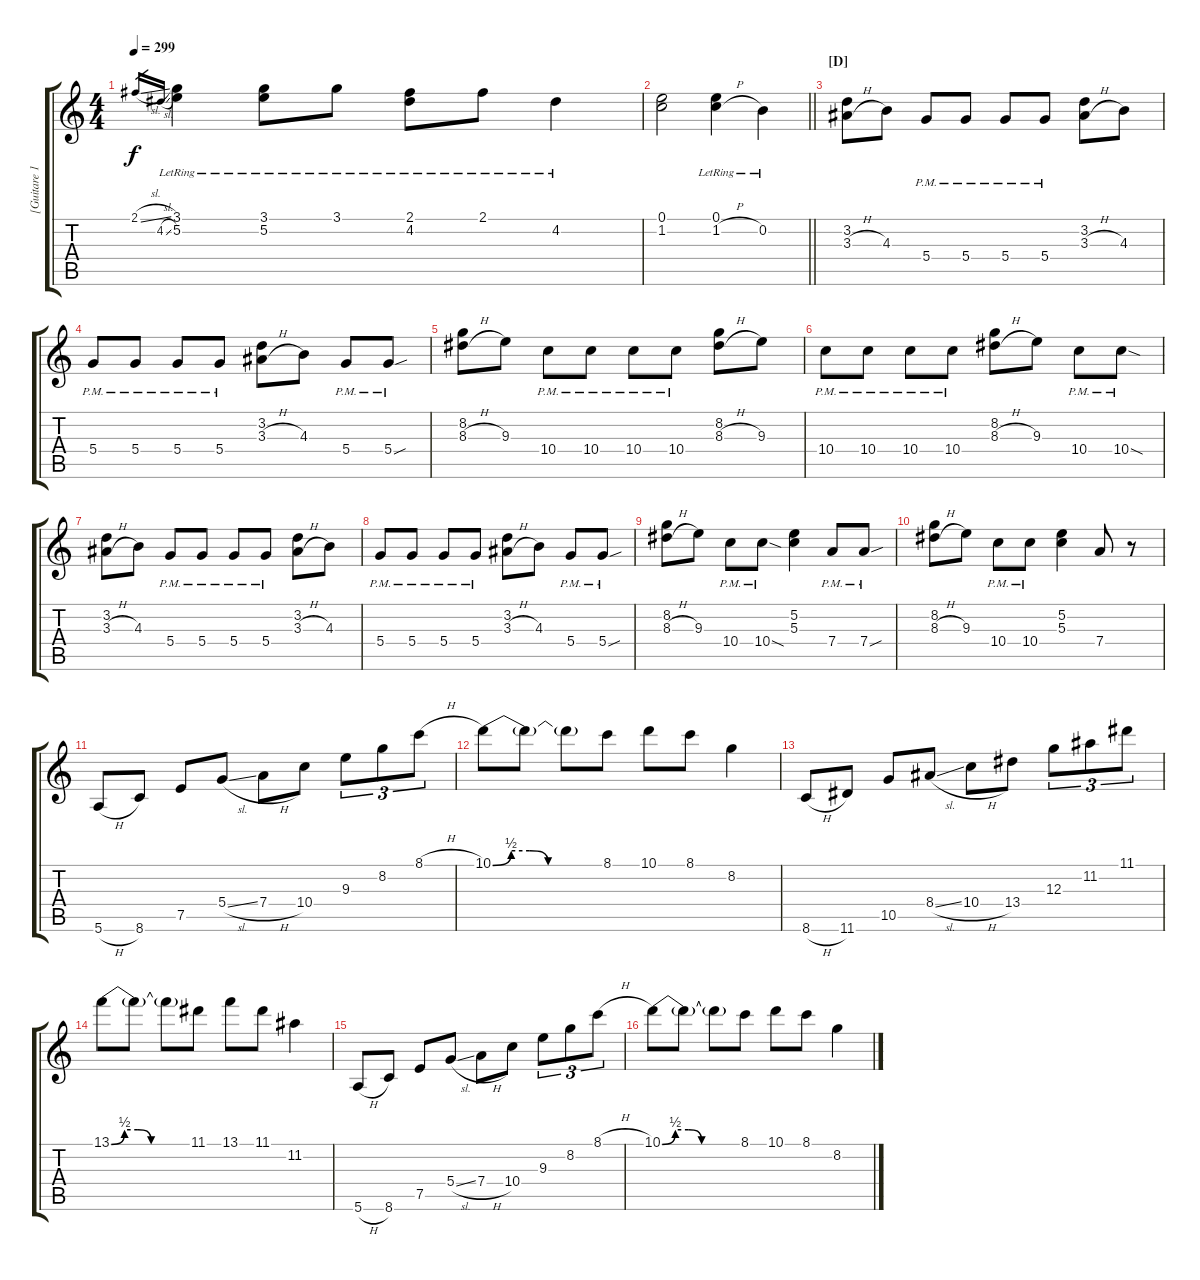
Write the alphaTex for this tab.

\track ("[Guitare 1]" "[Guitare 1") {instrument acousticguitarsteel}
\staff {score tabs}
\tuning (E4 B3 G3 D3 A2 E2) {hide}
\ts (4 4)
\tempo 299
\clef g2
\ks c
2.1{sl}.16{gr dy f} 4.2{sl}.16{gr} (3.1{lr} 5.2{lr}).4 (3.1{lr} 5.2{lr}).8 3.1{lr}.8 (2.1{lr} 4.2{lr}).8 2.1{lr}.8 4.2{lr}.4 |
\barLineRight lightlight
(0.1 1.2).2 (0.1{lr} 1.2{h lr}).4 0.2{lr}.4 |
\section ("" "[D]")
(3.2 3.3{h}).8 4.3.8 5.4{pm}.8 5.4{pm}.8 5.4{pm}.8 5.4{pm}.8 (3.2 3.3{h}).8 4.3.8 |
5.4{pm}.8 5.4{pm}.8 5.4{pm}.8 5.4{pm}.8 (3.2 3.3{h}).8 4.3.8 5.4{pm}.8 5.4{sou pm}.8 |
(8.2 8.3{h}).8 9.3.8 10.4{pm}.8 10.4{pm}.8 10.4{pm}.8 10.4{pm}.8 (8.2 8.3{h}).8 9.3.8 |
10.4{pm}.8 10.4{pm}.8 10.4{pm}.8 10.4{pm}.8 (8.2 8.3{h}).8 9.3.8 10.4{pm}.8 10.4{sod pm}.8 |
(3.2 3.3{h}).8 4.3.8 5.4{pm}.8 5.4{pm}.8 5.4{pm}.8 5.4{pm}.8 (3.2 3.3{h}).8 4.3.8 |
5.4{pm}.8 5.4{pm}.8 5.4{pm}.8 5.4{pm}.8 (3.2 3.3{h}).8 4.3.8 5.4{pm}.8 5.4{sou pm}.8 |
(8.2 8.3{h}).8 9.3.8 10.4{pm}.8 10.4{sod pm}.8 (5.2 5.3).4 7.4{pm}.8 7.4{sou pm}.8 |
(8.2 8.3{h}).8 9.3.8 10.4{pm}.8 10.4{pm}.8 (5.2 5.3).4 7.4.8 r.8 |
5.6{h}.8 8.6.8 7.5.8 5.4{sl}.8 7.4{h}.8 10.4.8 9.3.8{tu (3 2)} 8.2.8{tu (3 2)} 8.1{h}.8{tu (3 2)} |
10.1{be (custom 0 0 10 2 20 2 30 0 60 0)}.8 10.1{t}.8 10.1{t}.8 8.1.8 10.1.8 8.1.8 8.2.4 |
8.6{h}.8 11.6.8 10.5.8 8.4{sl}.8 10.4{h}.8 13.4.8 12.3.8{tu (3 2)} 11.2.8{tu (3 2)} 11.1.8{tu (3 2)} |
13.1{be (custom 0 0 10 2 20 2 30 0 60 0)}.8 13.1{t}.8 13.1{t}.8 11.1.8 13.1.8 11.1.8 11.2.4 |
5.6{h}.8 8.6.8 7.5.8 5.4{sl}.8 7.4{h}.8 10.4.8 9.3.8{tu (3 2)} 8.2.8{tu (3 2)} 8.1{h}.8{tu (3 2)} |
10.1{be (custom 0 0 10 2 20 2 30 0 60 0)}.8 10.1{t}.8 10.1{t}.8 8.1.8 10.1.8 8.1.8 8.2.4
